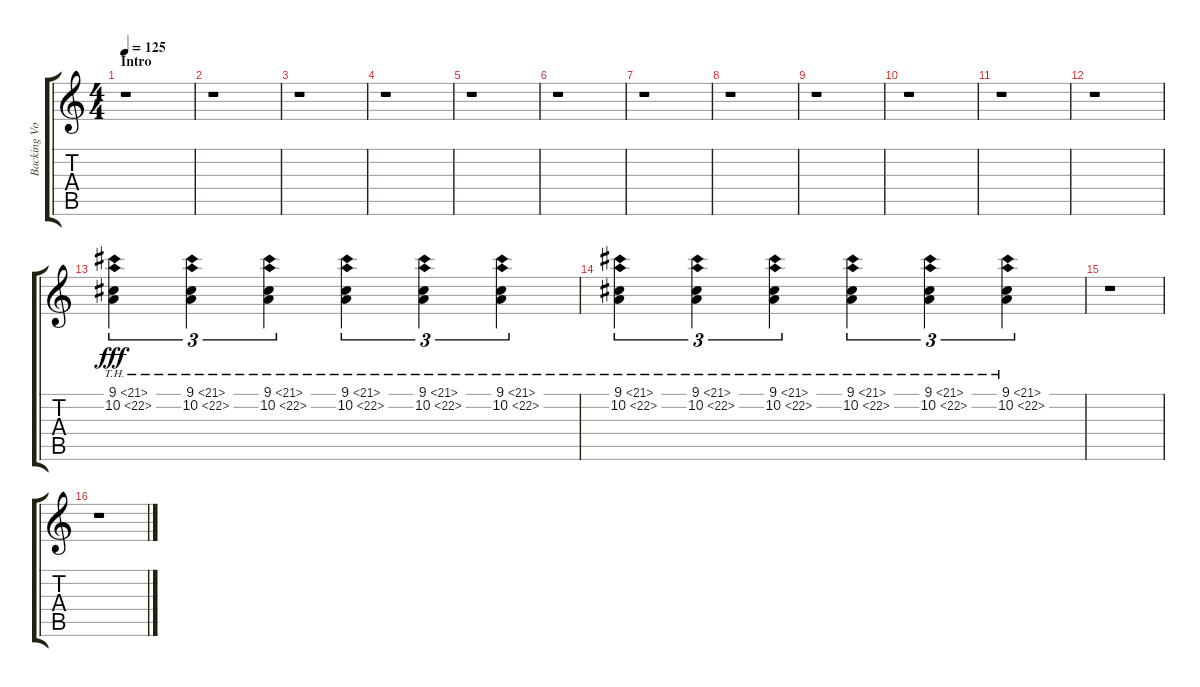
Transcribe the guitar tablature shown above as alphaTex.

\track ("Backing Vocals" "Backing Vo") {instrument altosax}
\staff {score tabs}
\tuning (E4 B3 G3 D3 A2 E2) {hide}
\ts (4 4)
\section ("" "Intro                                                                                               ")
\tempo 125
\clef g2
\ks c
r.1{dy fff instrument altosax} |
r.1 |
r.1 |
r.1 |
r.1 |
r.1 |
r.1 |
r.1 |
r.1 |
r.1 |
r.1 |
r.1 |
(9.1{th 12} 10.2{th 12}).4{tu (3 2) volume 5 balance 0 instrument lead8bassandlead} (9.1{th 12} 10.2{th 12}).4{tu (3 2)} (9.1{th 12} 10.2{th 12}).4{tu (3 2)} (9.1{th 12} 10.2{th 12}).4{tu (3 2)} (9.1{th 12} 10.2{th 12}).4{tu (3 2)} (9.1{th 12} 10.2{th 12}).4{tu (3 2)} |
(9.1{th 12} 10.2{th 12}).4{tu (3 2)} (9.1{th 12} 10.2{th 12}).4{tu (3 2)} (9.1{th 12} 10.2{th 12}).4{tu (3 2)} (9.1{th 12} 10.2{th 12}).4{tu (3 2)} (9.1{th 12} 10.2{th 12}).4{tu (3 2)} (9.1{th 12} 10.2{th 12}).4{tu (3 2)} |
r.1 |
r.1
